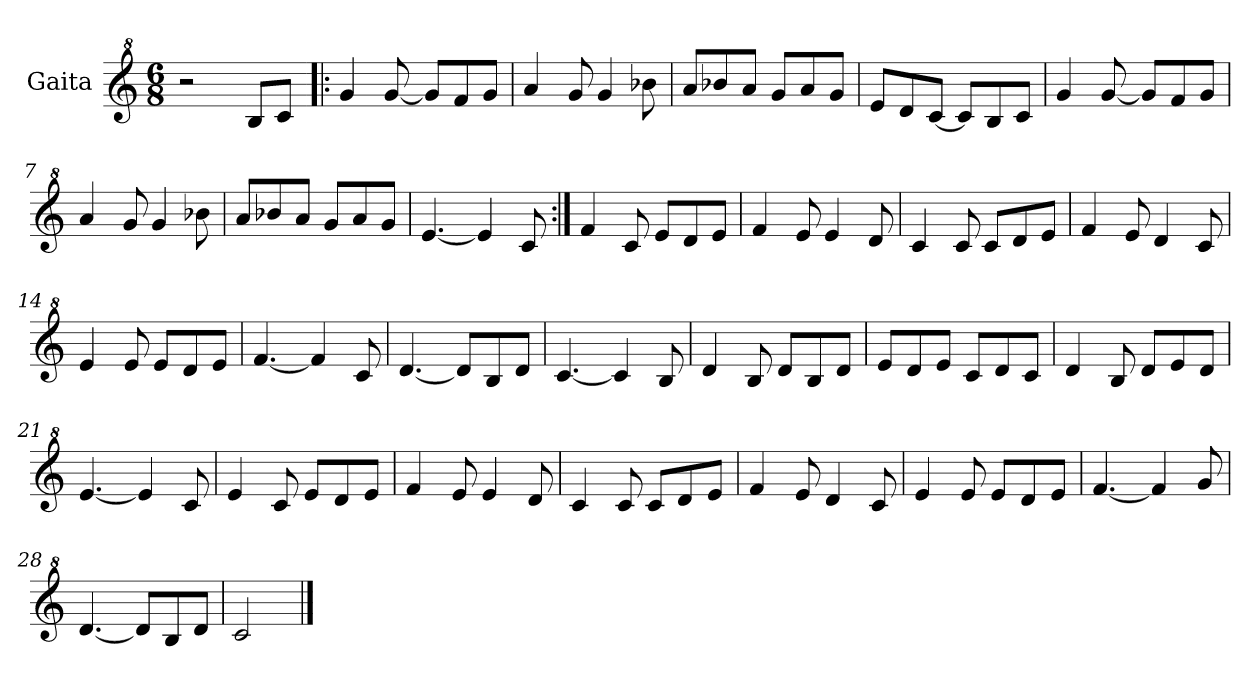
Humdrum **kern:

**kern
*part1
*staff1
*I"Gaita
*clefG^2
*k[]
*M6/8
*MM180
=1
2r
8b/L
8cc/J
=2!|:
4gg/
[8gg/
8gg/L]
8ff/
8gg/J
=3
4aa/
8gg/
4gg/
8bb-X\
=4
8aa/L
8bb-X/
8aa/J
8gg/L
8aa/
8gg/J
=5
8ee/L
8dd/
[8cc/J
8cc/L]
8b/
8cc/J
=6
4gg/
[8gg/
8gg/L]
8ff/
8gg/J
=7
4aa/
8gg/
4gg/
8bb-X\
!!LO:LB:g=z
=8
8aa/L
8bb-X/
8aa/J
8gg/L
8aa/
8gg/J
=9
[4.ee/
4ee/]
8cc/
=10:|!
4ff/
8cc/
8ee/L
8dd/
8ee/J
=11
4ff/
8ee/
4ee/
8dd/
=12
4cc/
8cc/
8cc/L
8dd/
8ee/J
=13
4ff/
8ee/
4dd/
8cc/
=14
4ee/
8ee/
8ee/L
8dd/
8ee/J
=15
[4.ff/
4ff/]
8cc/
!!LO:LB:g=z
=16
[4.dd/
8dd/L]
8b/
8dd/J
=17
[4.cc/
4cc/]
8b/
=18
4dd/
8b/
8dd/L
8b/
8dd/J
=19
8ee/L
8dd/
8ee/J
8cc/L
8dd/
8cc/J
=20
4dd/
8b/
8dd/L
8ee/
8dd/J
=21
[4.ee/
4ee/]
8cc/
=22
4ee/
8cc/
8ee/L
8dd/
8ee/J
=23
4ff/
8ee/
4ee/
8dd/
!!LO:LB:g=z
=24
4cc/
8cc/
8cc/L
8dd/
8ee/J
=25
4ff/
8ee/
4dd/
8cc/
=26
4ee/
8ee/
8ee/L
8dd/
8ee/J
=27
[4.ff/
4ff/]
8gg/
=28
[4.dd/
8dd/L]
8b/
8dd/J
=29
2cc/
==
*-
